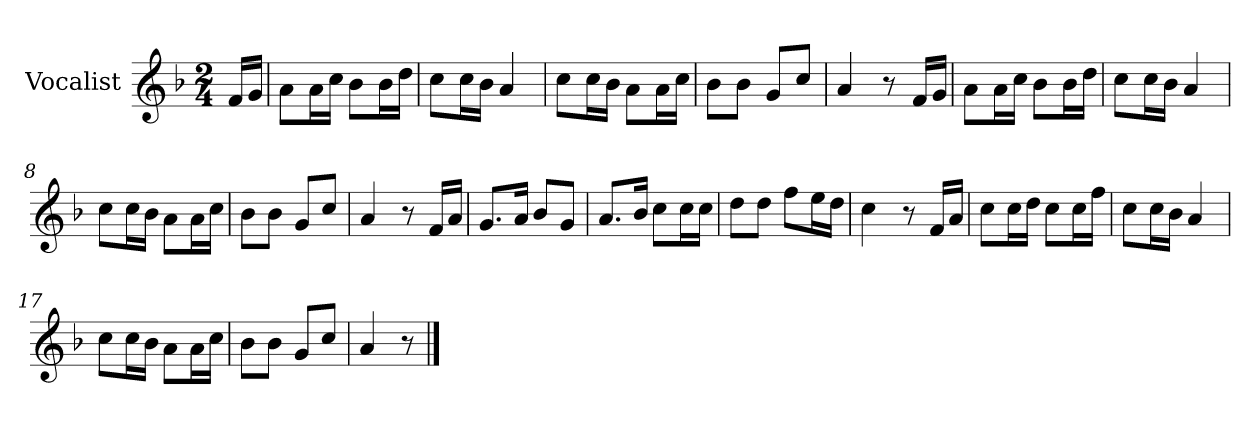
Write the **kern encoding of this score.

**kern
*part1
*staff1
*I"Vocalist
*k[b-]
*F:
*M2/4
=
16fLL
16gJJ
=1
8aL
16aL
16ccJJ
8b-L
16b-L
16ddJJ
=2
8ccL
16ccL
16b-JJ
4a
=3
8ccL
16ccL
16b-JJ
8aL
16aL
16ccJJ
=4
8b-L
8b-J
8gL
8ccJ
=5
4a
8r
16fLL
16gJJ
=6
8aL
16aL
16ccJJ
8b-L
16b-L
16ddJJ
=7
8ccL
16ccL
16b-JJ
4a
=8
8ccL
16ccL
16b-JJ
8aL
16aL
16ccJJ
=9
8b-L
8b-J
8gL
8ccJ
=10
4a
8r
16fLL
16aJJ
=11
8.gL
16aJk
8b-L
8gJ
=12
8.aL
16b-Jk
8ccL
16ccL
16ccJJ
=13
8ddL
8ddJ
8ffL
16eeL
16ddJJ
=14
4cc
8r
16fLL
16aJJ
=15
8ccL
16ccL
16ddJJ
8ccL
16ccL
16ffJJ
=16
8ccL
16ccL
16b-JJ
4a
=17
8ccL
16ccL
16b-JJ
8aL
16aL
16ccJJ
=18
8b-L
8b-J
8gL
8ccJ
=19
4a
8r
==
*-
